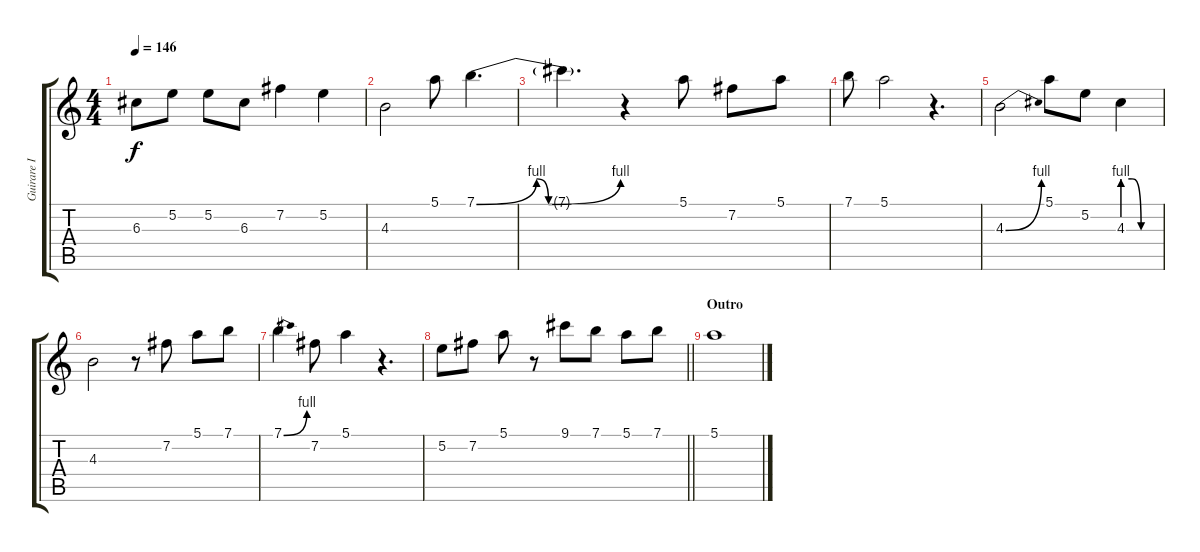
\track ("Guirare I" "Guirare I") {instrument electricguitarclean}
\staff {score tabs}
\tuning (E4 B3 G3 D3 A2 E2) {hide}
\ts (4 4)
\tempo 146
\clef g2
\ks c
6.3.8{dy f} 5.2.8 5.2.8 6.3.8 7.2.4 5.2.4 |
4.3.2 5.1.8 7.1{be (custom 0 0 25 4 30 0 60 4)}.4{d} |
7.1{t}.4{d} r.4 5.1.8 7.2.8 5.1.8 |
7.1.8 5.1.2 r.4{d} |
4.3{be (bend 0 0 60 4)}.2 5.1.8 5.2.8 4.3{be (custom 0 4 15 4 30 0 60 0)}.4 |
4.3.2 r.8 7.2.8 5.1.8 7.1.8 |
7.1{be (bend 0 0 60 4)}.4 7.2.8 5.1.4 r.4{d} |
\barLineRight lightlight
5.2.8 7.2.8 5.1.8 r.8 9.1.8 7.1.8 5.1.8 7.1.8 |
\section ("" "Outro")
5.1.1
